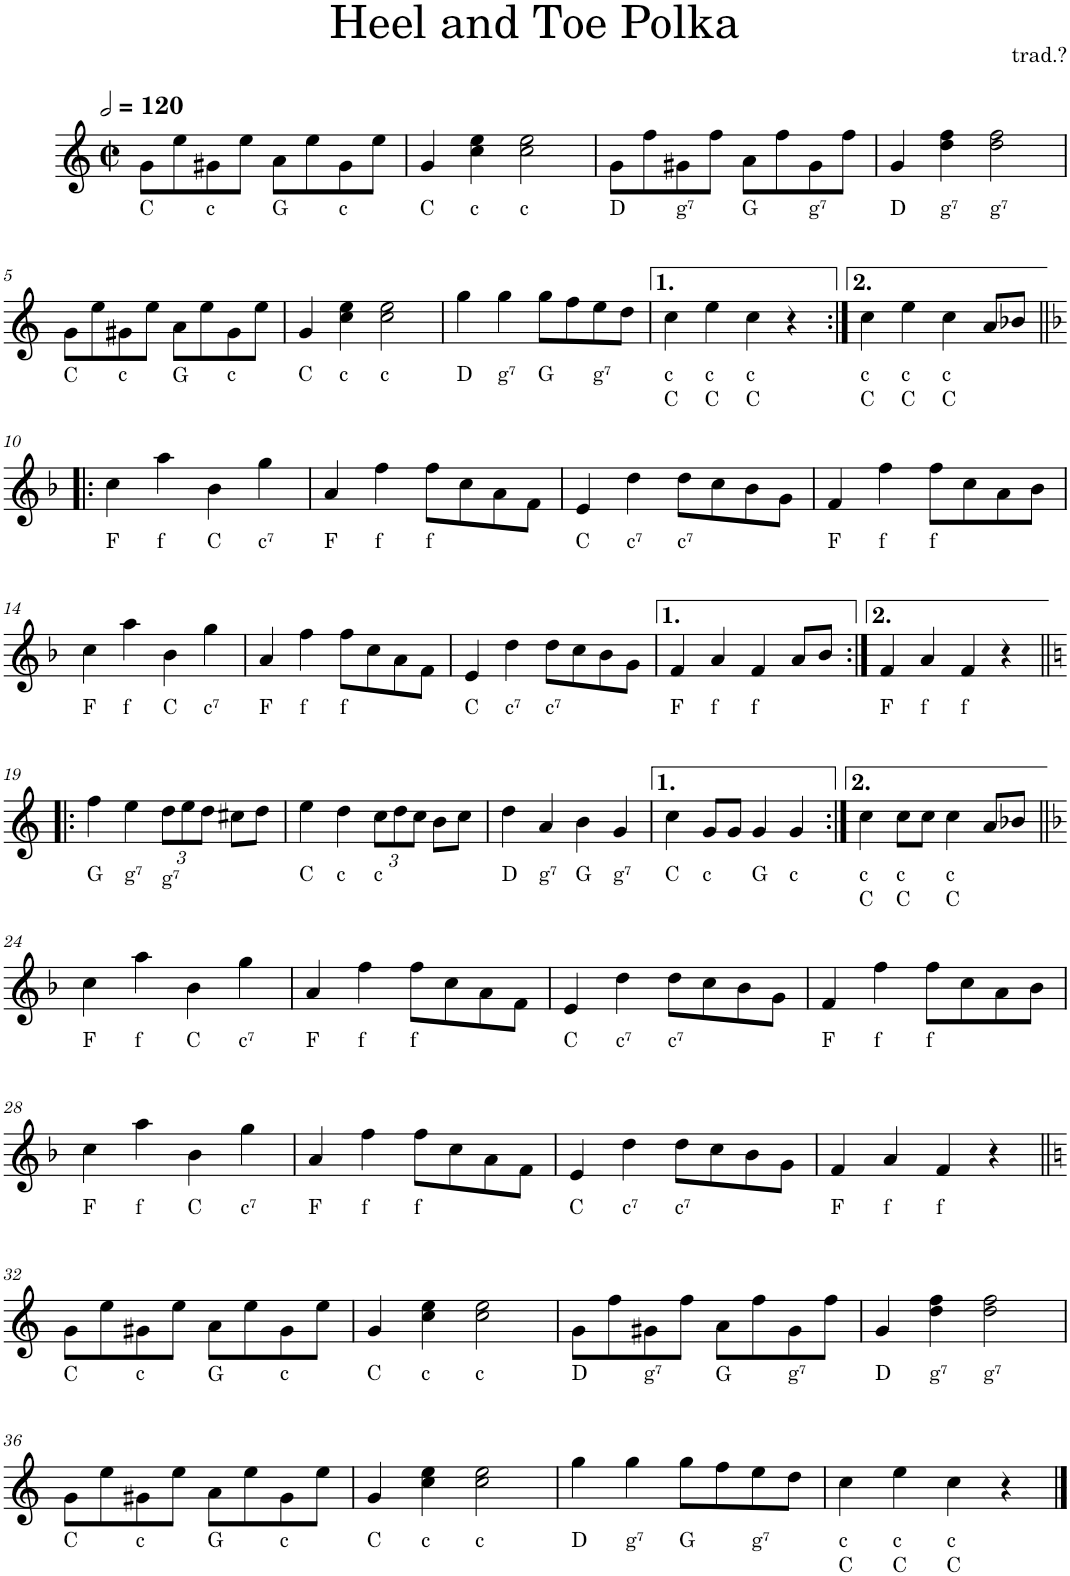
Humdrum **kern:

**kern	**kern	**kern
*part1	*part1	*part1
*staff3	*staff2	*staff1
*I"Accordion	*	*
*I'Acc.	*	*
*stria5	*stria5	*
*clefF4	*clefF4	*clefG2
*k[]	*k[]	*k[]
*M2/2	*M2/2	*M2/2
*met(c|)	*met(c|)	*met(c|)
*MM240	*MM240	*MM240
=1	=1	=1
*	*	*^
!	!	!LO:TX:b:t=C	!
!LO:TX:b:t=C	!	!	!
4C	4C	8g\L	4ryy
.	.	8ee\	.
!	!	!LO:TX:b:t=c	!
!LO:TX:b:t=c	!	!	!
4E 4G 4c	4c	8g#X\	4ryy
.	.	8ee\J	.
!	!	!LO:TX:b:t=G	!
!LO:TX:b:t=G	!	!	!
4GG	4GG	8a\L	4ryy
.	.	8ee\	.
!	!	!LO:TX:b:t=c	!
!LO:TX:b:t=c	!	!	!
4E 4G 4c	4c	8g#\	4ryy
.	.	8ee\J	.
=2	=2	=2	=2
!	!	!LO:TX:b:t=C	!
!LO:TX:b:t=C	!	!	!
4C	4C	4g/	4ryy
!	!	!LO:TX:b:t=c	!
!LO:TX:b:t=c	!	!	!
4E 4G 4c	4c	4cc\ 4ee\	4ryy
!	!	!LO:TX:b:t=c	!
!LO:TX:b:t=c	!	!	!
2E 2G 2c	2c	2cc\ 2ee\	2ryy
=3	=3	=3	=3
!	!	!LO:TX:b:t=D	!
!LO:TX:b:t=D	!	!	!
4D	4D	8g\L	4ryy
.	.	8ff\	.
!	!	!LO:TX:b:t=g⁷	!
!LO:TX:b:t=g⁷	!	!	!
4F 4G 4B	4G	8g#X\	4ryy
.	.	8ff\J	.
!	!	!LO:TX:b:t=G	!
!LO:TX:b:t=G	!	!	!
4GG	4GG	8a\L	4ryy
.	.	8ff\	.
!	!	!LO:TX:b:t=g⁷	!
!LO:TX:b:t=g⁷	!	!	!
4F 4G 4B	4G	8g#\	4ryy
.	.	8ff\J	.
=4	=4	=4	=4
!	!	!LO:TX:b:t=D	!
!LO:TX:b:t=D	!	!	!
4D	4D	4g/	4ryy
!	!	!LO:TX:b:t=g⁷	!
!LO:TX:b:t=g⁷	!	!	!
4F 4G 4B	4G	4dd\ 4ff\	4ryy
!	!	!LO:TX:b:t=g⁷	!
!LO:TX:b:t=g⁷	!	!	!
2F 2G 2B	2G	2dd\ 2ff\	2ryy
!!LO:LB:g=z	!!
=5	=5	=5	=5
!	!	!LO:TX:b:t=C	!
!LO:TX:b:t=C	!	!	!
4C	4C	8g\L	4ryy
.	.	8ee\	.
!	!	!LO:TX:b:t=c	!
!LO:TX:b:t=c	!	!	!
4E 4G 4c	4c	8g#X\	4ryy
.	.	8ee\J	.
!	!	!LO:TX:b:t=G	!
!LO:TX:b:t=G	!	!	!
4GG	4GG	8a\L	4ryy
.	.	8ee\	.
!	!	!LO:TX:b:t=c	!
!LO:TX:b:t=c	!	!	!
4E 4G 4c	4c	8g#\	4ryy
.	.	8ee\J	.
=6	=6	=6	=6
!	!	!LO:TX:b:t=C	!
!LO:TX:b:t=C	!	!	!
4C	4C	4g/	4ryy
!	!	!LO:TX:b:t=c	!
!LO:TX:b:t=c	!	!	!
4E 4G 4c	4c	4cc\ 4ee\	4ryy
!	!	!LO:TX:b:t=c	!
!LO:TX:b:t=c	!	!	!
2E 2G 2c	2c	2cc\ 2ee\	2ryy
=7	=7	=7	=7
!	!	!LO:TX:b:t=D	!
!LO:TX:b:t=D	!	!	!
4D	4D	4gg\	4ryy
!	!	!LO:TX:b:t=g⁷	!
!LO:TX:b:t=g⁷	!	!	!
4F 4G 4B	4G	4gg\	4ryy
!	!	!LO:TX:b:t=G	!
!LO:TX:b:t=G	!	!	!
4GG	4GG	8gg\L	4ryy
.	.	8ff\	.
!	!	!LO:TX:b:t=g⁷	!
!LO:TX:b:t=g⁷	!	!	!
4F 4G 4B	4G	8ee\	4ryy
.	.	8dd\J	.
=8	=8	=8	=8
!	!	!LO:TX:b:t=c	!
!	!	!LO:TX:b:t=C	!
!LO:TX:b:t=c	!	!	!
!LO:TX:b:t=C	!	!	!
4C 4E 4G 4c	4C 4c	4cc\	4ryy
!	!	!LO:TX:b:t=c	!
!	!	!LO:TX:b:t=C	!
!LO:TX:b:t=c	!	!	!
!LO:TX:b:t=C	!	!	!
4C 4E 4G 4c	4C 4c	4ee\	4ryy
!	!	!LO:TX:b:t=c	!
!	!	!LO:TX:b:t=C	!
!LO:TX:b:t=c	!	!	!
!LO:TX:b:t=C	!	!	!
4C 4E 4G 4c	4C 4c	4cc\	4ryy
4r	4r	4r	4ryy
=9:|!	=9:|!	=9:|!	=9:|!
!	!	!LO:TX:b:t=c	!
!	!	!LO:TX:b:t=C	!
!LO:TX:b:t=c	!	!	!
!LO:TX:b:t=C	!	!	!
4C 4E 4G 4c	4C 4c	4cc\	4ryy
!	!	!LO:TX:b:t=c	!
!	!	!LO:TX:b:t=C	!
!LO:TX:b:t=c	!	!	!
!LO:TX:b:t=C	!	!	!
4C 4E 4G 4c	4C 4c	4ee\	4ryy
!	!	!LO:TX:b:t=c	!
!	!	!LO:TX:b:t=C	!
!LO:TX:b:t=c	!	!	!
!LO:TX:b:t=C	!	!	!
4C 4E 4G 4c	4C 4c	4cc\	4ryy
4r	4r	8a/L	4ryy
.	.	8b-X/J	.
!!LO:LB:g=z	!!
=10!|:	=10!|:	=10!|:	=10!|:
*k[b-]	*k[b-]	*k[b-]	*
!	!	!LO:TX:b:t=F	!
!LO:TX:b:t=F	!	!	!
4FF	4FF	4cc\	4ryy
!	!	!LO:TX:b:t=f	!
!LO:TX:b:t=f	!	!	!
4F 4A 4c	4F	4aa\	4ryy
!	!	!LO:TX:b:t=C	!
!LO:TX:b:t=C	!	!	!
4C	4C	4b-\	4ryy
!	!	!LO:TX:b:t=c⁷	!
!LO:TX:b:t=c⁷	!	!	!
4E 4B- 4c	4c	4gg\	4ryy
=11	=11	=11	=11
!	!	!LO:TX:b:t=F	!
!LO:TX:b:t=F	!	!	!
4FF	4FF	4a/	4ryy
!	!	!LO:TX:b:t=f	!
!LO:TX:b:t=f	!	!	!
4F 4A 4c	4F	4ff\	4ryy
!	!	!LO:TX:b:t=f	!
!LO:TX:b:t=f	!	!	!
4F 4A 4c	4F	8ff\L	4ryy
.	.	8cc\	.
4r	4r	8a\	4ryy
.	.	8f\J	.
=12	=12	=12	=12
!	!	!LO:TX:b:t=C	!
!LO:TX:b:t=C	!	!	!
4C	4C	4e/	4ryy
!	!	!LO:TX:b:t=c⁷	!
!LO:TX:b:t=c⁷	!	!	!
4E 4B- 4c	4c	4dd\	4ryy
!	!	!LO:TX:b:t=c⁷	!
!LO:TX:b:t=c⁷	!	!	!
4E 4B- 4c	4c	8dd\L	4ryy
.	.	8cc\	.
4r	4r	8b-\	4ryy
.	.	8g\J	.
=13	=13	=13	=13
!	!	!LO:TX:b:t=F	!
!LO:TX:b:t=F	!	!	!
4FF	4FF	4f/	4ryy
!	!	!LO:TX:b:t=f	!
!LO:TX:b:t=f	!	!	!
4F 4A 4c	4F	4ff\	4ryy
!	!	!LO:TX:b:t=f	!
!LO:TX:b:t=f	!	!	!
4F 4A 4c	4F	8ff\L	4ryy
.	.	8cc\	.
4r	4r	8a\	4ryy
.	.	8b-\J	.
!!LO:LB:g=z	!!
=14	=14	=14	=14
!	!	!LO:TX:b:t=F	!
!LO:TX:b:t=F	!	!	!
4FF	4FF	4cc\	4ryy
!	!	!LO:TX:b:t=f	!
!LO:TX:b:t=f	!	!	!
4F 4A 4c	4F	4aa\	4ryy
!	!	!LO:TX:b:t=C	!
!LO:TX:b:t=C	!	!	!
4C	4C	4b-\	4ryy
!	!	!LO:TX:b:t=c⁷	!
!LO:TX:b:t=c⁷	!	!	!
4E 4B- 4c	4c	4gg\	4ryy
=15	=15	=15	=15
!	!	!LO:TX:b:t=F	!
!LO:TX:b:t=F	!	!	!
4FF	4FF	4a/	4ryy
!	!	!LO:TX:b:t=f	!
!LO:TX:b:t=f	!	!	!
4F 4A 4c	4F	4ff\	4ryy
!	!	!LO:TX:b:t=f	!
!LO:TX:b:t=f	!	!	!
4F 4A 4c	4F	8ff\L	4ryy
.	.	8cc\	.
4r	4r	8a\	4ryy
.	.	8f\J	.
=16	=16	=16	=16
!	!	!LO:TX:b:t=C	!
!LO:TX:b:t=C	!	!	!
4C	4C	4e/	4ryy
!	!	!LO:TX:b:t=c⁷	!
!LO:TX:b:t=c⁷	!	!	!
4E 4B- 4c	4c	4dd\	4ryy
!	!	!LO:TX:b:t=c⁷	!
!LO:TX:b:t=c⁷	!	!	!
4E 4B- 4c	4c	8dd\L	4ryy
.	.	8cc\	.
4r	4r	8b-\	4ryy
.	.	8g\J	.
=17	=17	=17	=17
!	!	!LO:TX:b:t=F	!
!LO:TX:b:t=F	!	!	!
4FF	4FF	4f/	4ryy
!	!	!LO:TX:b:t=f	!
!LO:TX:b:t=f	!	!	!
4F 4A 4c	4F	4a/	4ryy
!	!	!LO:TX:b:t=f	!
!LO:TX:b:t=f	!	!	!
4F 4A 4c	4F	4f/	4ryy
4r	4r	8a/L	4ryy
.	.	8b-/J	.
=18:|!	=18:|!	=18:|!	=18:|!
!	!	!LO:TX:b:t=F	!
!LO:TX:b:t=F	!	!	!
4FF	4FF	4f/	4ryy
!	!	!LO:TX:b:t=f	!
!LO:TX:b:t=f	!	!	!
4F 4A 4c	4F	4a/	4ryy
!	!	!LO:TX:b:t=f	!
!LO:TX:b:t=f	!	!	!
4F 4A 4c	4F	4f/	4ryy
4r	4r	4r	4ryy
!!LO:LB:g=z	!!
=19!|:	=19!|:	=19!|:	=19!|:
*k[]	*k[]	*k[]	*
!	!	!LO:TX:b:t=G	!
!LO:TX:b:t=G	!	!	!
4GG	4GG	4ff\	4ryy
!	!	!LO:TX:b:t=g⁷	!
!LO:TX:b:t=g⁷	!	!	!
4F 4G 4B	4G	4ee\	4ryy
*	*	*Xbrackettup	*
!	!	!LO:TX:b:t=g⁷	!
!LO:TX:b:t=g⁷	!	!	!
4F 4G 4B	4G	12dd\L	4ryy
.	.	12ee\	.
.	.	12dd\J	.
4r	4r	8cc#X\L	4ryy
.	.	8dd\J	.
=20	=20	=20	=20
!	!	!LO:TX:b:t=C	!
!LO:TX:b:t=C	!	!	!
4C	4C	4ee\	4ryy
!	!	!LO:TX:b:t=c	!
!LO:TX:b:t=c	!	!	!
4E 4G 4c	4c	4dd\	4ryy
!	!	!LO:TX:b:t=c	!
!LO:TX:b:t=c	!	!	!
4E 4G 4c	4c	12cc\L	4ryy
.	.	12dd\	.
.	.	12cc\J	.
4r	4r	8b\L	4ryy
.	.	8cc\J	.
=21	=21	=21	=21
!	!	!LO:TX:b:t=D	!
!LO:TX:b:t=D	!	!	!
4D	4D	4dd\	4ryy
!	!	!LO:TX:b:t=g⁷	!
!LO:TX:b:t=g⁷	!	!	!
4F 4G 4B	4G	4a/	4ryy
!	!	!LO:TX:b:t=G	!
!LO:TX:b:t=G	!	!	!
4GG	4GG	4b\	4ryy
!	!	!LO:TX:b:t=g⁷	!
!LO:TX:b:t=g⁷	!	!	!
4F 4G 4B	4G	4g/	4ryy
=22	=22	=22	=22
!	!	!LO:TX:b:t=C	!
!LO:TX:b:t=C	!	!	!
4C	4C	4cc\	4ryy
!	!	!LO:TX:b:t=c	!
!LO:TX:b:t=c	!	!	!
4E 4G 4c	4c	8g/L	4ryy
.	.	8g/J	.
!	!	!LO:TX:b:t=G	!
!LO:TX:b:t=G	!	!	!
4GG	4GG	4g/	4ryy
!	!	!LO:TX:b:t=c	!
!LO:TX:b:t=c	!	!	!
4E 4G 4c	4c	4g/	4ryy
=23:|!	=23:|!	=23:|!	=23:|!
!	!	!LO:TX:b:t=c	!
!	!	!LO:TX:b:t=C	!
!LO:TX:b:t=c	!	!	!
!LO:TX:b:t=C	!	!	!
4C 4E 4G 4c	4C 4c	4cc\	4ryy
!	!	!LO:TX:b:t=c	!
!	!	!LO:TX:b:t=C	!
!LO:TX:b:t=c	!	!	!
!LO:TX:b:t=C	!	!	!
4C 4E 4G 4c	4C 4c	8cc\L	4ryy
.	.	8cc\J	.
!	!	!LO:TX:b:t=c	!
!	!	!LO:TX:b:t=C	!
!LO:TX:b:t=c	!	!	!
!LO:TX:b:t=C	!	!	!
4C 4E 4G 4c	4C 4c	4cc\	4ryy
4r	4r	8a/L	4ryy
.	.	8b-X/J	.
!!LO:LB:g=z	!!
=24||	=24||	=24||	=24||
*k[b-]	*k[b-]	*k[b-]	*
!	!	!LO:TX:b:t=F	!
!LO:TX:b:t=F	!	!	!
4FF	4FF	4cc\	4ryy
!	!	!LO:TX:b:t=f	!
!LO:TX:b:t=f	!	!	!
4F 4A 4c	4F	4aa\	4ryy
!	!	!LO:TX:b:t=C	!
!LO:TX:b:t=C	!	!	!
4C	4C	4b-\	4ryy
!	!	!LO:TX:b:t=c⁷	!
!LO:TX:b:t=c⁷	!	!	!
4E 4B- 4c	4c	4gg\	4ryy
=25	=25	=25	=25
!	!	!LO:TX:b:t=F	!
!LO:TX:b:t=F	!	!	!
4FF	4FF	4a/	4ryy
!	!	!LO:TX:b:t=f	!
!LO:TX:b:t=f	!	!	!
4F 4A 4c	4F	4ff\	4ryy
!	!	!LO:TX:b:t=f	!
!LO:TX:b:t=f	!	!	!
4F 4A 4c	4F	8ff\L	4ryy
.	.	8cc\	.
4r	4r	8a\	4ryy
.	.	8f\J	.
=26	=26	=26	=26
!	!	!LO:TX:b:t=C	!
!LO:TX:b:t=C	!	!	!
4C	4C	4e/	4ryy
!	!	!LO:TX:b:t=c⁷	!
!LO:TX:b:t=c⁷	!	!	!
4E 4B- 4c	4c	4dd\	4ryy
!	!	!LO:TX:b:t=c⁷	!
!LO:TX:b:t=c⁷	!	!	!
4E 4B- 4c	4c	8dd\L	4ryy
.	.	8cc\	.
4r	4r	8b-\	4ryy
.	.	8g\J	.
=27	=27	=27	=27
!	!	!LO:TX:b:t=F	!
!LO:TX:b:t=F	!	!	!
4FF	4FF	4f/	4ryy
!	!	!LO:TX:b:t=f	!
!LO:TX:b:t=f	!	!	!
4F 4A 4c	4F	4ff\	4ryy
!	!	!LO:TX:b:t=f	!
!LO:TX:b:t=f	!	!	!
4F 4A 4c	4F	8ff\L	4ryy
.	.	8cc\	.
4r	4r	8a\	4ryy
.	.	8b-\J	.
!!LO:LB:g=z	!!
=28	=28	=28	=28
!	!	!LO:TX:b:t=F	!
!LO:TX:b:t=F	!	!	!
4FF	4FF	4cc\	4ryy
!	!	!LO:TX:b:t=f	!
!LO:TX:b:t=f	!	!	!
4F 4A 4c	4F	4aa\	4ryy
!	!	!LO:TX:b:t=C	!
!LO:TX:b:t=C	!	!	!
4C	4C	4b-\	4ryy
!	!	!LO:TX:b:t=c⁷	!
!LO:TX:b:t=c⁷	!	!	!
4E 4B- 4c	4c	4gg\	4ryy
=29	=29	=29	=29
!	!	!LO:TX:b:t=F	!
!LO:TX:b:t=F	!	!	!
4FF	4FF	4a/	4ryy
!	!	!LO:TX:b:t=f	!
!LO:TX:b:t=f	!	!	!
4F 4A 4c	4F	4ff\	4ryy
!	!	!LO:TX:b:t=f	!
!LO:TX:b:t=f	!	!	!
4F 4A 4c	4F	8ff\L	4ryy
.	.	8cc\	.
4r	4r	8a\	4ryy
.	.	8f\J	.
=30	=30	=30	=30
!	!	!LO:TX:b:t=C	!
!LO:TX:b:t=C	!	!	!
4C	4C	4e/	4ryy
!	!	!LO:TX:b:t=c⁷	!
!LO:TX:b:t=c⁷	!	!	!
4E 4B- 4c	4c	4dd\	4ryy
!	!	!LO:TX:b:t=c⁷	!
!LO:TX:b:t=c⁷	!	!	!
4E 4B- 4c	4c	8dd\L	4ryy
.	.	8cc\	.
4r	4r	8b-\	4ryy
.	.	8g\J	.
=31	=31	=31	=31
!	!	!LO:TX:b:t=F	!
!LO:TX:b:t=F	!	!	!
4FF	4FF	4f/	4ryy
!	!	!LO:TX:b:t=f	!
!LO:TX:b:t=f	!	!	!
4F 4A 4c	4F	4a/	4ryy
!	!	!LO:TX:b:t=f	!
!LO:TX:b:t=f	!	!	!
4F 4A 4c	4F	4f/	4ryy
4r	4r	4r	4ryy
!!LO:LB:g=z	!!
=32||	=32||	=32||	=32||
*k[]	*k[]	*k[]	*
!	!	!LO:TX:b:t=C	!
!LO:TX:b:t=C	!	!	!
4C	4C	8g\L	4ryy
.	.	8ee\	.
!	!	!LO:TX:b:t=c	!
!LO:TX:b:t=c	!	!	!
4E 4G 4c	4c	8g#X\	4ryy
.	.	8ee\J	.
!	!	!LO:TX:b:t=G	!
!LO:TX:b:t=G	!	!	!
4GG	4GG	8a\L	4ryy
.	.	8ee\	.
!	!	!LO:TX:b:t=c	!
!LO:TX:b:t=c	!	!	!
4E 4G 4c	4c	8g#\	4ryy
.	.	8ee\J	.
=33	=33	=33	=33
!	!	!LO:TX:b:t=C	!
!LO:TX:b:t=C	!	!	!
4C	4C	4g/	4ryy
!	!	!LO:TX:b:t=c	!
!LO:TX:b:t=c	!	!	!
4E 4G 4c	4c	4cc\ 4ee\	4ryy
!	!	!LO:TX:b:t=c	!
!LO:TX:b:t=c	!	!	!
2E 2G 2c	2c	2cc\ 2ee\	2ryy
=34	=34	=34	=34
!	!	!LO:TX:b:t=D	!
!LO:TX:b:t=D	!	!	!
4D	4D	8g\L	4ryy
.	.	8ff\	.
!	!	!LO:TX:b:t=g⁷	!
!LO:TX:b:t=g⁷	!	!	!
4F 4G 4B	4G	8g#X\	4ryy
.	.	8ff\J	.
!	!	!LO:TX:b:t=G	!
!LO:TX:b:t=G	!	!	!
4GG	4GG	8a\L	4ryy
.	.	8ff\	.
!	!	!LO:TX:b:t=g⁷	!
!LO:TX:b:t=g⁷	!	!	!
4F 4G 4B	4G	8g#\	4ryy
.	.	8ff\J	.
=35	=35	=35	=35
!	!	!LO:TX:b:t=D	!
!LO:TX:b:t=D	!	!	!
4D	4D	4g/	4ryy
!	!	!LO:TX:b:t=g⁷	!
!LO:TX:b:t=g⁷	!	!	!
4F 4G 4B	4G	4dd\ 4ff\	4ryy
!	!	!LO:TX:b:t=g⁷	!
!LO:TX:b:t=g⁷	!	!	!
2F 2G 2B	2G	2dd\ 2ff\	2ryy
!!LO:LB:g=z	!!
=36	=36	=36	=36
!	!	!LO:TX:b:t=C	!
!LO:TX:b:t=C	!	!	!
4C	4C	8g\L	4ryy
.	.	8ee\	.
!	!	!LO:TX:b:t=c	!
!LO:TX:b:t=c	!	!	!
4E 4G 4c	4c	8g#X\	4ryy
.	.	8ee\J	.
!	!	!LO:TX:b:t=G	!
!LO:TX:b:t=G	!	!	!
4GG	4GG	8a\L	4ryy
.	.	8ee\	.
!	!	!LO:TX:b:t=c	!
!LO:TX:b:t=c	!	!	!
4E 4G 4c	4c	8g#\	4ryy
.	.	8ee\J	.
=37	=37	=37	=37
!	!	!LO:TX:b:t=C	!
!LO:TX:b:t=C	!	!	!
4C	4C	4g/	4ryy
!	!	!LO:TX:b:t=c	!
!LO:TX:b:t=c	!	!	!
4E 4G 4c	4c	4cc\ 4ee\	4ryy
!	!	!LO:TX:b:t=c	!
!LO:TX:b:t=c	!	!	!
2E 2G 2c	2c	2cc\ 2ee\	2ryy
=38	=38	=38	=38
!	!	!LO:TX:b:t=D	!
!LO:TX:b:t=D	!	!	!
4D	4D	4gg\	4ryy
!	!	!LO:TX:b:t=g⁷	!
!LO:TX:b:t=g⁷	!	!	!
4F 4G 4B	4G	4gg\	4ryy
!	!	!LO:TX:b:t=G	!
!LO:TX:b:t=G	!	!	!
4GG	4GG	8gg\L	4ryy
.	.	8ff\	.
!	!	!LO:TX:b:t=g⁷	!
!LO:TX:b:t=g⁷	!	!	!
4F 4G 4B	4G	8ee\	4ryy
.	.	8dd\J	.
=39	=39	=39	=39
!	!	!LO:TX:b:t=c	!
!	!	!LO:TX:b:t=C	!
!LO:TX:b:t=c	!	!	!
!LO:TX:b:t=C	!	!	!
4C 4E 4G 4c	4C 4c	4cc\	4ryy
!	!	!LO:TX:b:t=c	!
!	!	!LO:TX:b:t=C	!
!LO:TX:b:t=c	!	!	!
!LO:TX:b:t=C	!	!	!
4C 4E 4G 4c	4C 4c	4ee\	4ryy
!	!	!LO:TX:b:t=c	!
!	!	!LO:TX:b:t=C	!
!LO:TX:b:t=c	!	!	!
!LO:TX:b:t=C	!	!	!
4C 4E 4G 4c	4C 4c	4cc\	4ryy
4r	4r	4r	4ryy
*	*	*v	*v
==	==	==
*-	*-	*-
